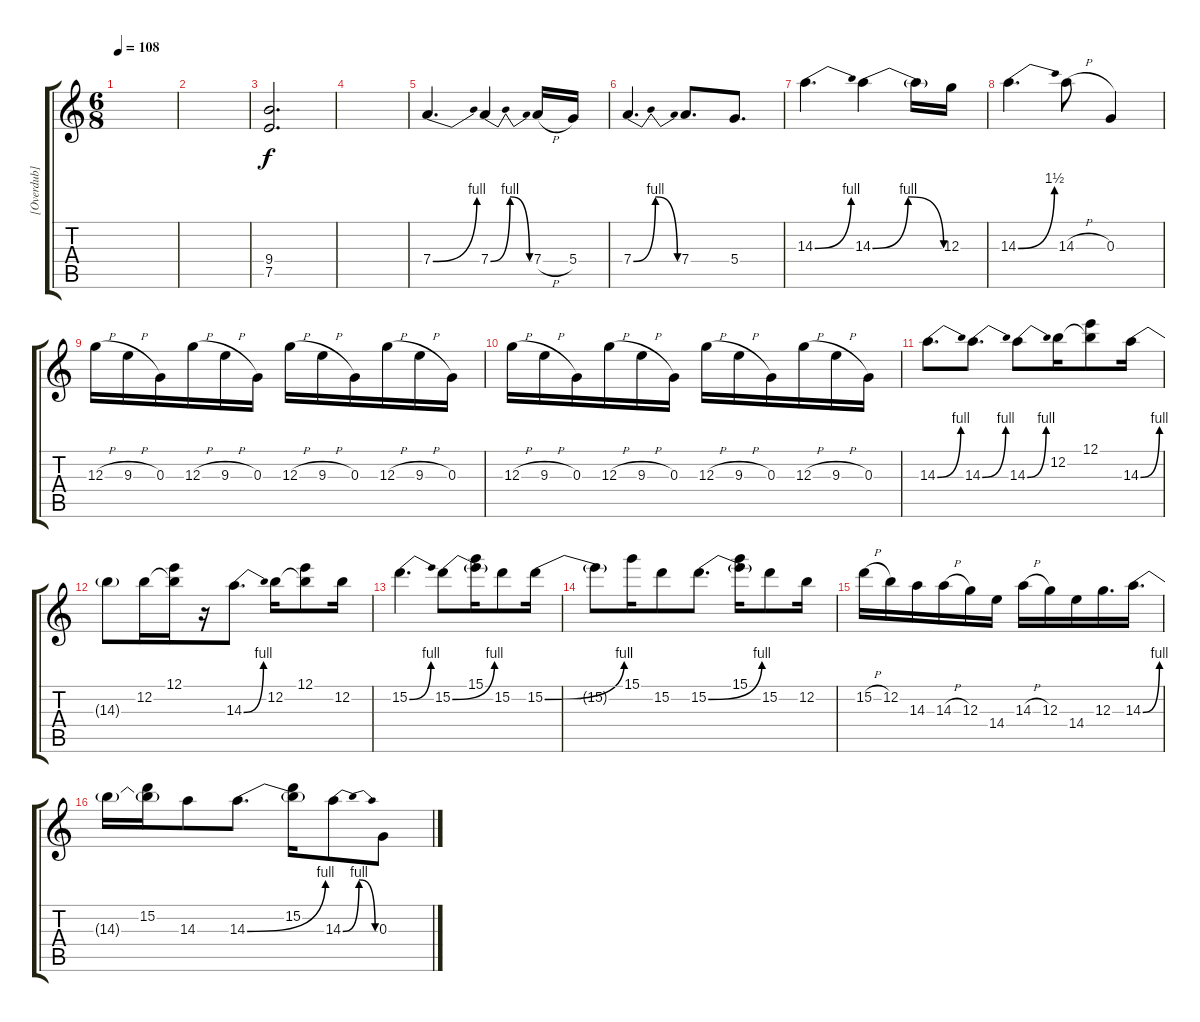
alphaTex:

\track ("[Overdub]" "[Overdub]") {instrument distortionguitar}
\staff {score tabs}
\tuning (E4 B3 G3 D3 A2 E2) {hide}
\ts (6 8)
\tempo 108
\clef g2
\ks c
|
|
(9.4 7.5).2{d} |
|
7.4{be (bend 0 0 60 4)}.4{d} 7.4{be (bendrelease 0 0 15 4 50 4 60 0)}.4 7.4{h}.16 5.4.16 |
7.4{be (bendrelease 0 0 15 4 50 4 60 0)}.4{d} 7.4.8{d} 5.4.8{d} |
14.3{be (bend 0 0 60 4)}.4{d} 14.3{be (bendrelease 0 0 15 4 50 4 60 0)}.4 14.3{t}.16 12.3.16 |
14.3{be (bend 0 0 60 6)}.4{d} 14.3{h}.8 0.3.4 |
12.3{h}.16 9.3{h}.16 0.3.16 12.3{h}.16 9.3{h}.16 0.3.16 12.3{h}.16 9.3{h}.16 0.3.16 12.3{h}.16 9.3{h}.16 0.3.16 |
12.3{h}.16 9.3{h}.16 0.3.16 12.3{h}.16 9.3{h}.16 0.3.16 12.3{h}.16 9.3{h}.16 0.3.16 12.3{h}.16 9.3{h}.16 0.3.16 |
14.3{be (bend 0 0 60 4)}.8{d} 14.3{be (bend 0 0 60 4)}.8{d} 14.3{be (bend 0 0 60 4)}.8 12.2.16 (12.1 12.2{t}).8 14.3{be (bend 0 0 60 4)}.16 |
14.3{t}.8 12.2.16 (12.1 12.2{t}).16 r.16 14.3{be (bend 0 0 60 4)}.8{d} 12.2.16 (12.1 12.2{t}).8 12.2.16 |
15.2{be (bend 0 0 60 4)}.4{d} 15.2{be (bend 0 0 60 4)}.8 (15.1 15.2{t}).16 15.2.8 15.2{be (bend 0 0 60 4)}.16 |
15.2{t}.8 15.1.16 15.2.8 15.2{be (bend 0 0 60 4)}.8{d} (15.1 15.2{t}).16 15.2.8 12.2.16 |
15.2{h}.16 12.2.16 14.3.16 14.3{h}.16 12.3.16 14.4.16 14.3{h}.16 12.3.16 14.4.16 12.3.16{d} 14.3{be (bend 0 0 60 4)}.16{d} |
14.3{t}.16 (15.2 14.3{t}).16 14.3.8 14.3{be (bend 0 0 60 4)}.8{d} (15.2 14.3{t}).16 14.3{be (bendrelease 0 0 15 4 50 4 60 0)}.8 0.3.8
